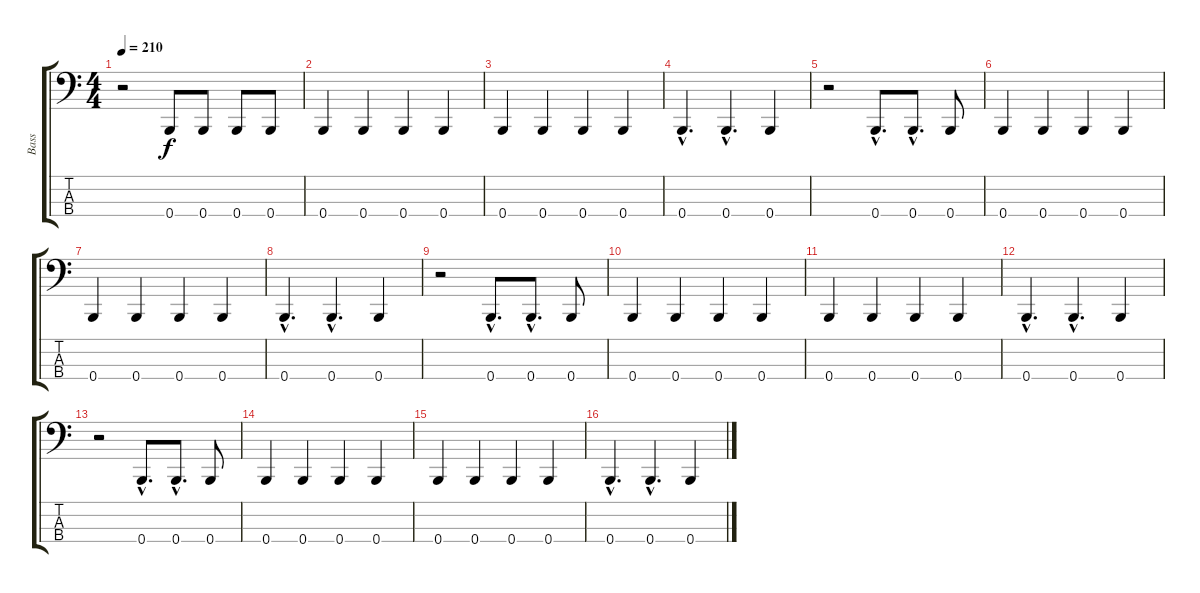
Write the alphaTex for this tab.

\track ("Bass" "Bass") {instrument electricbasspick}
\staff {score tabs}
\tuning (E2 B1 Gb1 B0) {hide}
\ts (4 4)
\tempo 210
\clef f4
\ks c
r.2{dy f} 0.4.8 0.4.8 0.4.8 0.4.8 |
\section ("" "")
0.4.4 0.4.4 0.4.4 0.4.4 |
0.4.4 0.4.4 0.4.4 0.4.4 |
0.4{hac}.4{d} 0.4{hac}.4{d} 0.4.4 |
r.2 0.4{hac}.8{d} 0.4{hac}.8{d} 0.4.8 |
0.4.4 0.4.4 0.4.4 0.4.4 |
0.4.4 0.4.4 0.4.4 0.4.4 |
0.4{hac}.4{d} 0.4{hac}.4{d} 0.4.4 |
r.2 0.4{hac}.8{d} 0.4{hac}.8{d} 0.4.8 |
0.4.4 0.4.4 0.4.4 0.4.4 |
0.4.4 0.4.4 0.4.4 0.4.4 |
0.4{hac}.4{d} 0.4{hac}.4{d} 0.4.4 |
r.2 0.4{hac}.8{d} 0.4{hac}.8{d} 0.4.8 |
0.4.4 0.4.4 0.4.4 0.4.4 |
0.4.4 0.4.4 0.4.4 0.4.4 |
0.4{hac}.4{d} 0.4{hac}.4{d} 0.4.4
